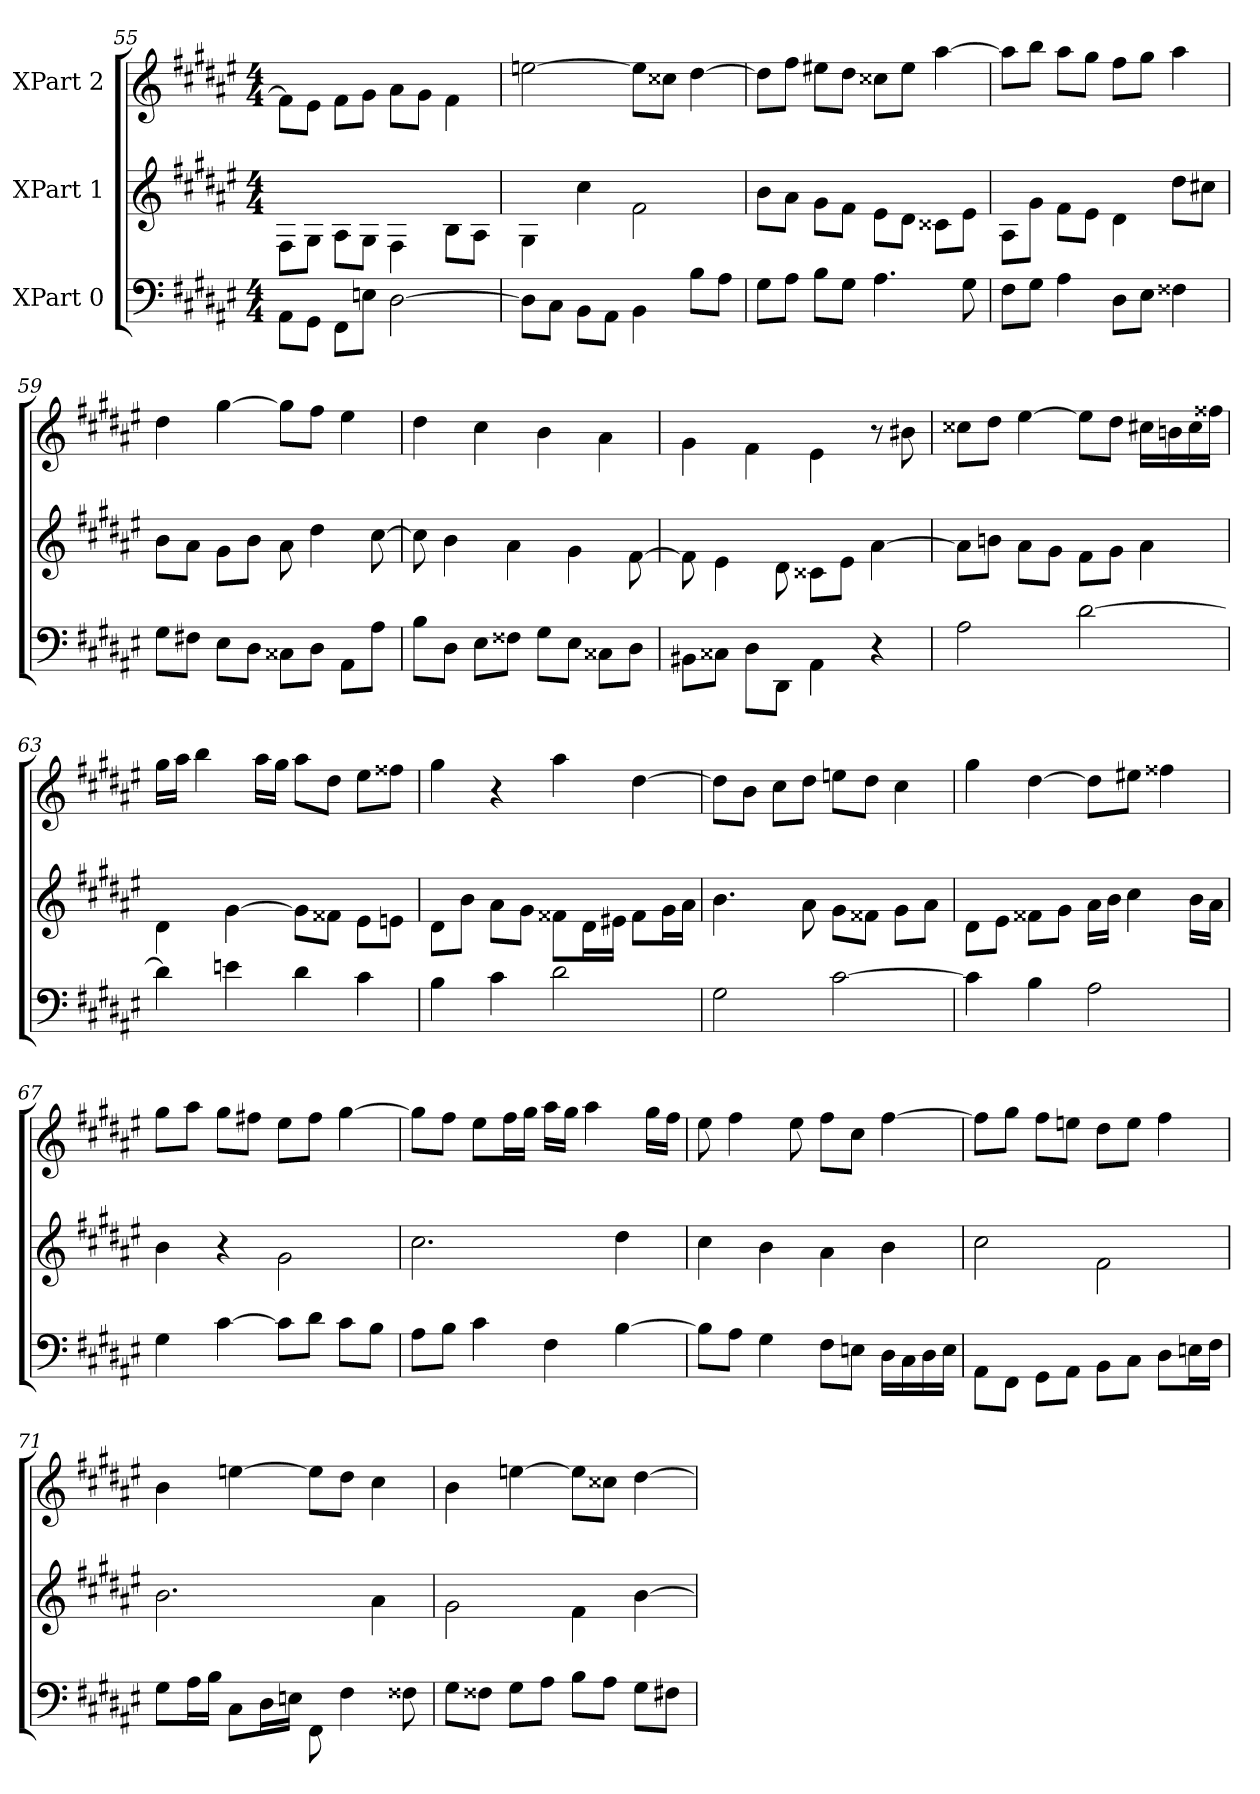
**kern	**kern	**kern
*part3	*part2	*part1
*staff3	*staff2	*staff1
*I"XPart 0	*I"XPart 1	*I"XPart 2
*clefF4	*clefG2	*clefG2
*k[f#c#g#d#a#e#]	*k[f#c#g#d#a#e#]	*k[f#c#g#d#a#e#]
*M4/4	*M4/4	*M4/4
=55	=55	=55
8AA#\L	8F#\L	8f#\L]
8GG#\J	8G#\J	8e#\J
8FF#\L	8A#\L	8f#\L
8En\J	8G#\J	8g#\J
[2D#\	4F#\	8a#\L
.	.	8g#\J
.	8B\L	4f#\
.	8A#\J	.
=56	=56	=56
8D#\L]	4G#\	[2een\
8C#\J	.	.
8BB\L	4cc#\	.
8AA#\J	.	.
4BB\	2f#\	8ee\L]
.	.	8cc##X\J
8B\L	.	[4dd#\
8A#\J	.	.
=57	=57	=57
8G#\L	8b\L	8dd#\L]
8A#\J	8a#\J	8ff#\J
8B\L	8g#\L	8ee#X\L
8G#\J	8f#\J	8dd#\J
4.A#\	8e#\L	8cc##X\L
.	8d#\J	8ee#\J
.	8c##X\L	[4aa#\
8G#\	8e#\J	.
=58	=58	=58
8F#\L	8A#\L	8aa#\L]
8G#\J	8g#\J	8bb\J
4A#\	8f#\L	8aa#\L
.	8e#\J	8gg#\J
8D#\L	4d#\	8ff#\L
8E#\J	.	8gg#\J
4F##X\	8dd#\L	4aa#\
.	8cc#X\J	.
=59	=59	=59
8G#\L	8b\L	4dd#\
8F#X\J	8a#\J	.
8E#\L	8g#\L	[4gg#\
8D#\J	8b\J	.
8C##X\L	8a#\	8gg#\L]
8D#\J	4dd#\	8ff#\J
8AA#\L	.	4ee#\
8A#\J	[8cc#\	.
=60	=60	=60
8B\L	8cc#\]	4dd#\
8D#\J	4b\	.
8E#\L	.	4cc#\
8F##X\J	4a#\	.
8G#\L	.	4b\
8E#\J	4g#\	.
8C##X\L	.	4a#\
8D#\J	[8f#\	.
=61	=61	=61
8BB#X\L	8f#\]	4g#\
8C##X\J	4e#\	.
8D#\L	.	4f#\
8DD#\J	8d#\	.
4AA#\	8c##X\L	4e#\
.	8e#\J	.
4r	[4a#\	8r
.	.	8b#X\
=62	=62	=62
2A#\	8a#\L]	8cc##X\L
.	8bn\J	8dd#\J
.	8a#\L	[4ee#\
.	8g#\J	.
[2d#\	8f#\L	8ee#\L]
.	8g#\J	8dd#\J
.	4a#\	16cc#X\L
.	.	16bn\
.	.	16cc#\
.	.	16ff##X\J
=63	=63	=63
4d#\]	4d#\	16gg#\L
.	.	16aa#\J
.	.	4bb\
4en\	[4g#\	.
.	.	16aa#\L
.	.	16gg#\J
4d#\	8g#\L]	8aa#\L
.	8f##X\J	8dd#\J
4c#\	8e#\L	8ee#\L
.	8en\J	8ff##X\J
=64	=64	=64
4B\	8d#\L	4gg#\
.	8b\J	.
4c#\	8a#\L	4r
.	8g#\J	.
2d#\	8f##X\L	4aa#\
.	16d#\	.
.	16e#X\J	.
.	8f##\L	[4dd#\
.	16g#\	.
.	16a#\J	.
=65	=65	=65
2G#\	4.b\	8dd#\L]
.	.	8b\J
.	.	8cc#\L
.	8a#\	8dd#\J
[2c#\	8g#\L	8een\L
.	8f##X\J	8dd#\J
.	8g#\L	4cc#\
.	8a#\J	.
=66	=66	=66
4c#\]	8d#\L	4gg#\
.	8e#\J	.
4B\	8f##X\L	[4dd#\
.	8g#\J	.
2A#\	16a#\L	8dd#\L]
.	16b\J	.
.	4cc#\	8ee#X\J
.	.	4ff##X\
.	16b\L	.
.	16a#\J	.
=67	=67	=67
4G#\	4b\	8gg#\L
.	.	8aa#\J
[4c#\	4r	8gg#\L
.	.	8ff#X\J
8c#\L]	2g#\	8ee#\L
8d#\J	.	8ff#\J
8c#\L	.	[4gg#\
8B\J	.	.
=68	=68	=68
8A#\L	2.cc#\	8gg#\L]
8B\J	.	8ff#\J
4c#\	.	8ee#\L
.	.	16ff#\
.	.	16gg#\J
4F#\	.	16aa#\L
.	.	16gg#\J
.	.	4aa#\
[4B\	4dd#\	.
.	.	16gg#\L
.	.	16ff#\J
=69	=69	=69
8B\L]	4cc#\	8ee#\
8A#\J	.	4ff#\
4G#\	4b\	.
.	.	8ee#\
8F#\L	4a#\	8ff#\L
8En\J	.	8cc#\J
16D#\L	4b\	[4ff#\
16C#\	.	.
16D#\	.	.
16E\J	.	.
=70	=70	=70
8AA#\L	2cc#\	8ff#\L]
8FF#\J	.	8gg#\J
8GG#\L	.	8ff#\L
8AA#\J	.	8een\J
8BB\L	2f#\	8dd#\L
8C#\J	.	8ee\J
8D#\L	.	4ff#\
16En\	.	.
16F#\J	.	.
=71	=71	=71
8G#\L	2.b\	4b\
16A#\	.	.
16B\J	.	.
8C#\L	.	[4een\
16D#\	.	.
16En\J	.	.
8FF#\	.	8ee\L]
4F#\	.	8dd#\J
.	4a#\	4cc#\
8F##X\	.	.
=72	=72	=72
8G#\L	2g#\	4b\
8F##X\J	.	.
8G#\L	.	[4een\
8A#\J	.	.
8B\L	4f#\	8ee\L]
8A#\J	.	8cc##X\J
8G#\L	[4b\	[4dd#\
8F#X\J	.	.
=	=	=
*-	*-	*-
